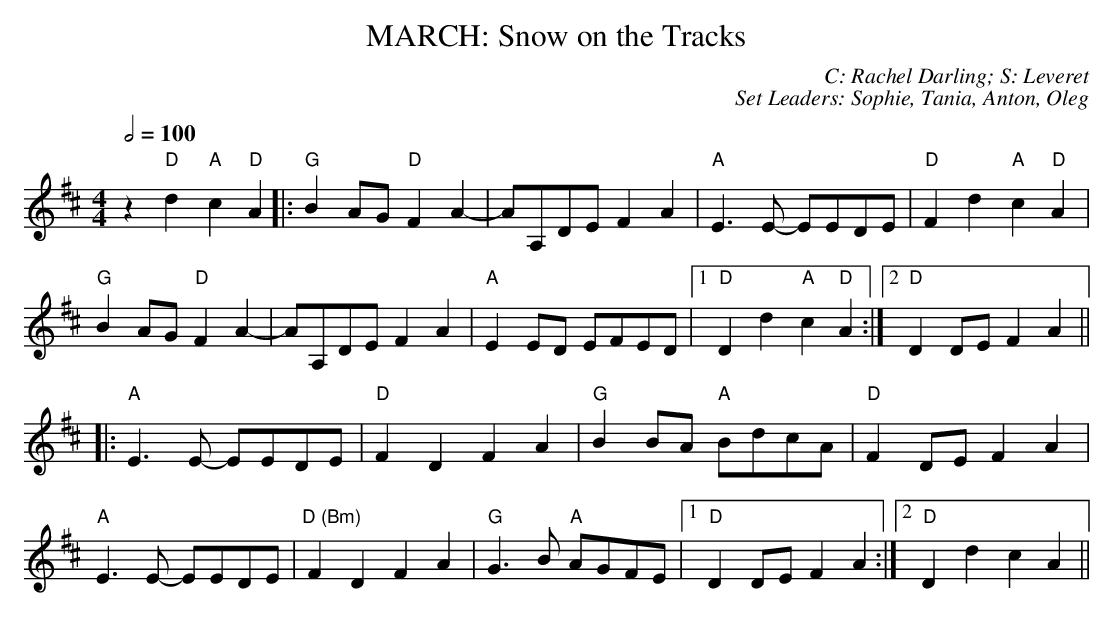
X:1
T: MARCH: Snow on the Tracks
C: C: Rachel Darling; S: Leveret
C: Set Leaders: Sophie, Tania, Anton, Oleg
M: 4/4
L: 1/8
Q: 1/2=100
K: Dmaj
z2"D"d2 "A"c2"D"A2|:"G"B2AG "D"F2A2-|AA,DE F2A2|"A"E3E- EEDE|"D"F2 d2 "A"c2"D"A2|
"G"B2AG "D"F2A2-|AA,DE F2A2|"A"E2ED EFED|1 "D"D2 d2 "A"c2"D"A2:|2 "D"D2DE F2A2||
|:"A"E3E- EEDE|"D"F2D2 F2A2|"G"B2BA "A"BdcA|"D"F2DE F2A2|
"A"E3E- EEDE|"D (Bm)"F2D2 F2A2|"G"G3B "A"AGFE|1 "D"D2DE F2A2:|2 "D"D2d2 c2A2||
